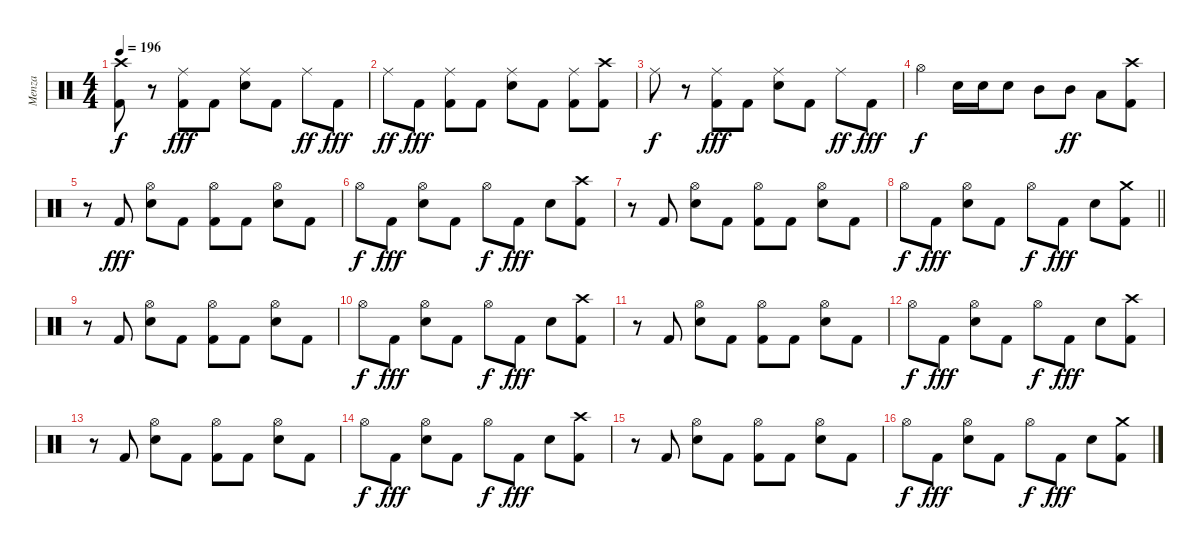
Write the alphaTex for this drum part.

\track ("Menza" "Menza") {instrument percussion}
\staff {score}
\articulation defaults
\ts (4 4)
\tempo 196
\clef neutral
\ks c
("Crash high (hit)" "Kick (hit) 2").8{dy f} r.8 ("Ride (middle)" "Kick (hit) 2").8{dy fff} "Kick (hit) 2".8 ("Ride (middle)" "Snare (hit) 2").8 "Kick (hit) 2".8 "Ride (middle)".8{dy ff} "Kick (hit) 2".8{dy fff} |
"Ride (middle)".8{dy ff} "Kick (hit) 2".8{dy fff} ("Ride (middle)" "Kick (hit) 2").8 "Kick (hit) 2".8 ("Ride (middle)" "Snare (hit) 2").8 "Kick (hit) 2".8 ("Ride (middle)" "Kick (hit) 2").8 ("Crash high (hit)" "Kick (hit) 2").8 |
"Ride (middle)".8{dy f} r.8 ("Ride (middle)" "Kick (hit) 2").8{dy fff} "Kick (hit) 2".8 ("Ride (middle)" "Snare (hit) 2").8 "Kick (hit) 2".8 "Ride (middle)".8{dy ff} "Kick (hit) 2".8{dy fff} |
"Hi-Hat (open)".4{dy f} "Snare (hit) 2".16 "Snare (hit) 2".16 "Snare (hit) 2".8 "Mid Tom (hit)".8 "Mid Tom (hit)".8{dy ff} "Low Tom (hit)".8 ("Crash high (hit)" "Kick (hit) 2").8 |
r.8 "Kick (hit) 2".8{dy fff} ("Hi-Hat (open)" "Snare (hit) 2").8 "Kick (hit) 2".8 ("Hi-Hat (open)" "Kick (hit) 2").8 "Kick (hit) 2".8 ("Hi-Hat (open)" "Snare (hit) 2").8 "Kick (hit) 2".8 |
"Hi-Hat (open)".8{dy f} "Kick (hit) 2".8{dy fff} ("Hi-Hat (open)" "Snare (hit) 2").8 "Kick (hit) 2".8 "Hi-Hat (open)".8{dy f} "Kick (hit) 2".8{dy fff} "Snare (hit) 2".8 ("Crash high (hit)" "Kick (hit) 2").8 |
r.8 "Kick (hit) 2".8 ("Hi-Hat (open)" "Snare (hit) 2").8 "Kick (hit) 2".8 ("Hi-Hat (open)" "Kick (hit) 2").8 "Kick (hit) 2".8 ("Hi-Hat (open)" "Snare (hit) 2").8 "Kick (hit) 2".8 |
\barLineRight lightlight "Hi-Hat (open)".8{dy f} "Kick (hit) 2".8{dy fff}
("Hi-Hat (open)" "Snare (hit) 2").8 "Kick (hit) 2".8 "Hi-Hat (open)".8{dy f} "Kick (hit) 2".8{dy fff} "Snare (hit) 2".8 ("Crash medium (hit)" "Kick (hit) 2").8 |
r.8 "Kick (hit) 2".8 ("Hi-Hat (open)" "Snare (hit) 2").8 "Kick (hit) 2".8 ("Hi-Hat (open)" "Kick (hit) 2").8 "Kick (hit) 2".8 ("Hi-Hat (open)" "Snare (hit) 2").8 "Kick (hit) 2".8 |
"Hi-Hat (open)".8{dy f} "Kick (hit) 2".8{dy fff} ("Hi-Hat (open)" "Snare (hit) 2").8 "Kick (hit) 2".8 "Hi-Hat (open)".8{dy f} "Kick (hit) 2".8{dy fff} "Snare (hit) 2".8 ("Crash high (hit)" "Kick (hit) 2").8 |
r.8 "Kick (hit) 2".8 ("Hi-Hat (open)" "Snare (hit) 2").8 "Kick (hit) 2".8 ("Hi-Hat (open)" "Kick (hit) 2").8 "Kick (hit) 2".8 ("Hi-Hat (open)" "Snare (hit) 2").8 "Kick (hit) 2".8 |
"Hi-Hat (open)".8{dy f} "Kick (hit) 2".8{dy fff} ("Hi-Hat (open)" "Snare (hit) 2").8 "Kick (hit) 2".8 "Hi-Hat (open)".8{dy f} "Kick (hit) 2".8{dy fff} "Snare (hit) 2".8 ("Crash high (hit)" "Kick (hit) 2").8 |
r.8 "Kick (hit) 2".8 ("Hi-Hat (open)" "Snare (hit) 2").8 "Kick (hit) 2".8 ("Hi-Hat (open)" "Kick (hit) 2").8 "Kick (hit) 2".8 ("Hi-Hat (open)" "Snare (hit) 2").8 "Kick (hit) 2".8 |
"Hi-Hat (open)".8{dy f} "Kick (hit) 2".8{dy fff} ("Hi-Hat (open)" "Snare (hit) 2").8 "Kick (hit) 2".8 "Hi-Hat (open)".8{dy f} "Kick (hit) 2".8{dy fff} "Snare (hit) 2".8 ("Crash high (hit)" "Kick (hit) 2").8 |
r.8 "Kick (hit) 2".8 ("Hi-Hat (open)" "Snare (hit) 2").8 "Kick (hit) 2".8 ("Hi-Hat (open)" "Kick (hit) 2").8 "Kick (hit) 2".8 ("Hi-Hat (open)" "Snare (hit) 2").8 "Kick (hit) 2".8 |
"Hi-Hat (open)".8{dy f} "Kick (hit) 2".8{dy fff} ("Hi-Hat (open)" "Snare (hit) 2").8 "Kick (hit) 2".8 "Hi-Hat (open)".8{dy f} "Kick (hit) 2".8{dy fff} "Snare (hit) 2".8 ("Crash medium (hit)" "Kick (hit) 2").8
